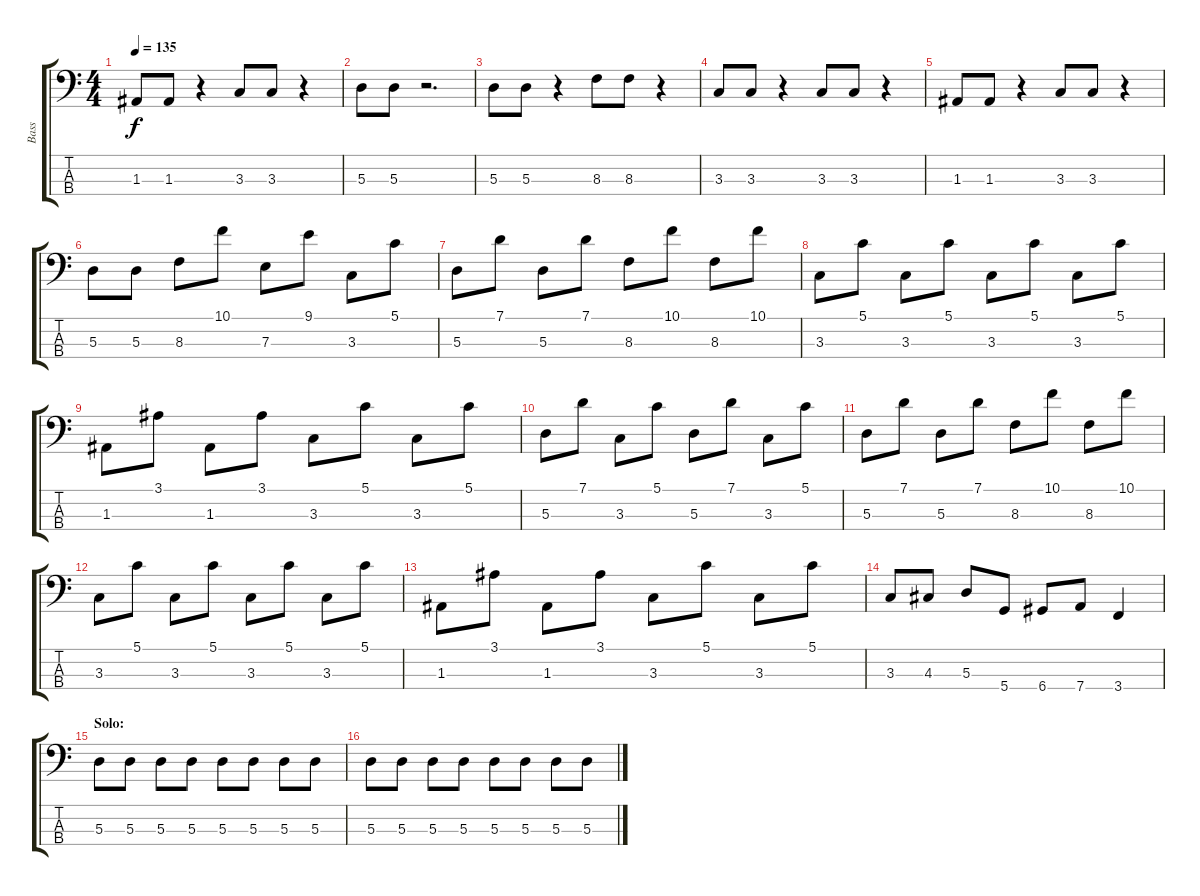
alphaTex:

\track ("Bass" "Bass") {instrument electricbasspick}
\staff {score tabs}
\tuning (G2 D2 A1 D1) {hide}
\ts (4 4)
\tempo 135
\clef f4
\ks c
1.3.8{dy f} 1.3.8 r.4 3.3.8 3.3.8 r.4 |
5.3.8 5.3.8 r.2{d} |
5.3.8 5.3.8 r.4 8.3.8 8.3.8 r.4 |
3.3.8 3.3.8 r.4 3.3.8 3.3.8 r.4 |
1.3.8 1.3.8 r.4 3.3.8 3.3.8 r.4 |
5.3.8 5.3.8 8.3.8 10.1.8 7.3.8 9.1.8 3.3.8 5.1.8 |
5.3.8 7.1.8 5.3.8 7.1.8 8.3.8 10.1.8 8.3.8 10.1.8 |
3.3.8 5.1.8 3.3.8 5.1.8 3.3.8 5.1.8 3.3.8 5.1.8 |
1.3.8 3.1.8 1.3.8 3.1.8 3.3.8 5.1.8 3.3.8 5.1.8 |
5.3.8 7.1.8 3.3.8 5.1.8 5.3.8 7.1.8 3.3.8 5.1.8 |
5.3.8 7.1.8 5.3.8 7.1.8 8.3.8 10.1.8 8.3.8 10.1.8 |
3.3.8 5.1.8 3.3.8 5.1.8 3.3.8 5.1.8 3.3.8 5.1.8 |
1.3.8 3.1.8 1.3.8 3.1.8 3.3.8 5.1.8 3.3.8 5.1.8 |
3.3.8 4.3.8 5.3.8 5.4.8 6.4.8 7.4.8 3.4.4 |
\section ("" "Solo:")
5.3.8 5.3.8 5.3.8 5.3.8 5.3.8 5.3.8 5.3.8 5.3.8 |
5.3.8 5.3.8 5.3.8 5.3.8 5.3.8 5.3.8 5.3.8 5.3.8
